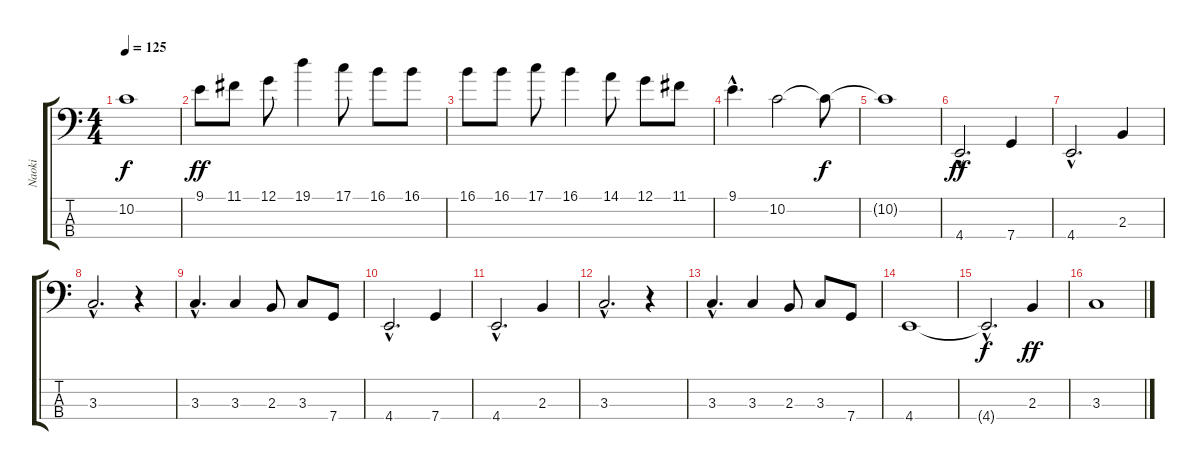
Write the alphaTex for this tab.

\track ("Naoki" "Naoki") {instrument electricbasspick}
\staff {score tabs}
\tuning (G2 D2 A1 C1) {hide}
\ts (4 4)
\tempo 125
\clef f4
\ks c
10.2{t}.1{dy f} |
9.1.8{dy ff} 11.1.8 12.1.8 19.1.4 17.1.8 16.1.8 16.1.8 |
16.1.8 16.1.8 17.1.8 16.1.4 14.1.8 12.1.8 11.1.8 |
9.1{hac}.4{d} 10.2.2 10.2{t}.8{dy f} |
10.2{t}.1 |
4.4{hac}.2{d dy ff} 7.4.4 |
4.4{hac}.2{d} 2.3.4 |
3.3{hac}.2{d} r.4 |
3.3{hac}.4{d} 3.3.4 2.3.8 3.3.8 7.4.8 |
4.4{hac}.2{d} 7.4.4 |
4.4{hac}.2{d} 2.3.4 |
3.3{hac}.2{d} r.4 |
3.3{hac}.4{d} 3.3.4 2.3.8 3.3.8 7.4.8 |
4.4.1 |
4.4{hac t}.2{d dy f} 2.3.4{dy ff} |
3.3.1
